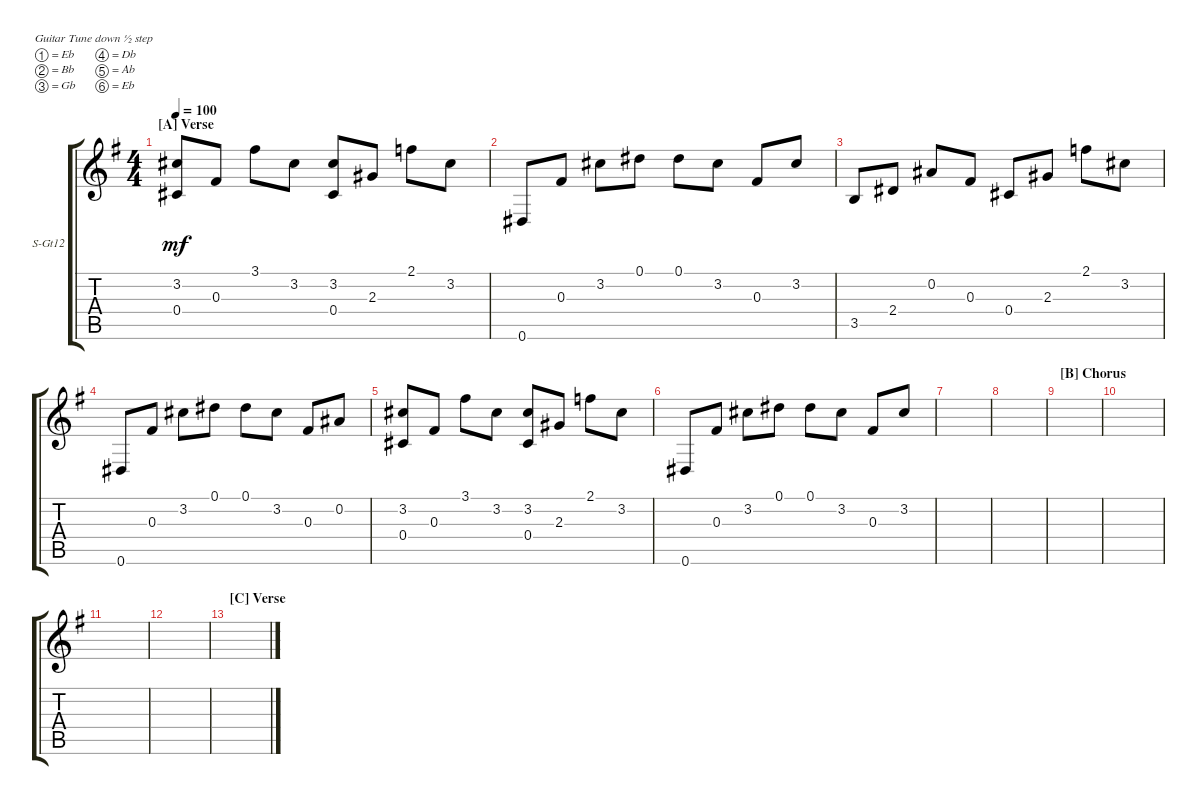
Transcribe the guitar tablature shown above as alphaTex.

\defaultSystemsLayout 4
\bracketExtendMode groupsimilarinstruments
\firstSystemTrackNameOrientation horizontal
\otherSystemsTrackNameOrientation horizontal
\track ("12 St.Guitar" "S-Gt12") {instrument acousticguitarsteel}
\staff {score tabs}
\tuning (Eb4 Bb3 Gb3 Db3 Ab2 Eb2)
\ts (4 4)
\beaming (8 2 2 2 2)
\section ("A" "Verse")
\scale
0.653631
\tempo 100
\accidentals auto
\clef g2
\ottava regular
\simile none
\scale
1.08575
\ks g
(0.4 3.2).8{dy mf instrument acousticguitarsteel} 0.3.8 3.1.8 3.2.8 (0.4 3.2).8 2.3.8 2.1.8 3.2.8 |
\scale
0.346369
\scale
0.91425 0.6.8 0.3.8 3.2.8 0.1.8 0.1.8 3.2.8 0.3.8 3.2.8 |
\scale
0.5
\scale
1.05549 3.5.8 2.4.8 0.2.8 0.3.8 0.4.8 2.3.8 2.1.8 3.2.8 |
\scale
0.5
\scale
0.944515 0.6.8 0.3.8 3.2.8 0.1.8 0.1.8 3.2.8 0.3.8 0.2.8 |
\scale
0.5
\scale
1.05549 (0.4 3.2).8 0.3.8 3.1.8 3.2.8 (0.4 3.2).8 2.3.8 2.1.8 3.2.8 |
\scale
0.5
\scale
0.944515 0.6.8 0.3.8 3.2.8 0.1.8 0.1.8 3.2.8 0.3.8 3.2.8 |
\scale
0.5
\scale
1.05549 |
\scale
0.5
\scale
0.944515 |
\section ("B" "Chorus")
\scale
0.5
\scale
1.05549 |
\scale
0.5
\scale
0.944515 |
\scale
0.5
\scale
1.05549 |
\scale
0.5
\scale
0.944515 |
\section ("C" "Verse")
\scale
0.5
\scale
1.05549 |
\scale
0.5
\scale
0.944515 |
\scale
0.5
\scale
1.05549 |
\scale
0.5
\scale
0.944515
